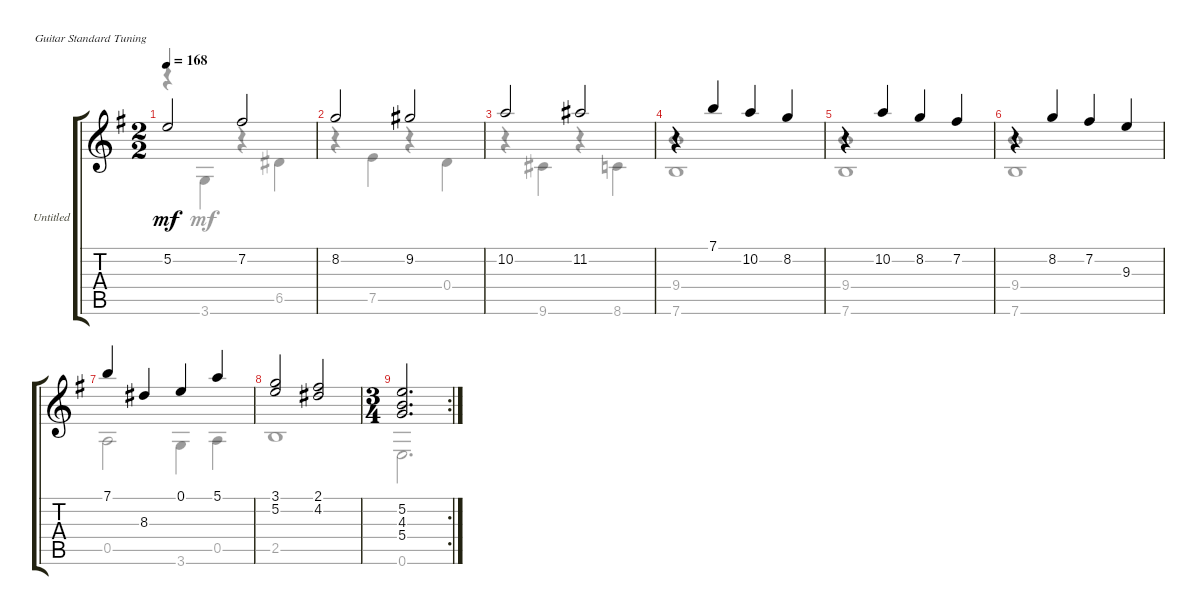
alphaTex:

\bracketExtendMode groupsimilarinstruments
\firstSystemTrackNameOrientation horizontal
\otherSystemsTrackNameOrientation horizontal
\track ("Untitled" "Untitled") {instrument acousticguitarnylon}
\staff {score tabs}
\tuning (E4 B3 G3 D3 A2 E2)
\voice
\ts (2 2)
\tempo 168
\clef g2
\ks eminor
5.2.2{dy mf} 7.2.2 |
8.2.2 9.2.2 |
10.2.2 11.2.2 |
r.4 7.1.4 10.2.4 8.2.4 |
r.4 10.2.4 8.2.4 7.2.4 |
r.4 8.2.4 7.2.4 9.3.4 |
7.1.4 8.3.4 0.1.4 5.1.4 |
(3.1 5.2).2 (2.1 4.2).2 |
\rc 2
\ts (3 4)
(5.2 4.3 5.4).2{d}
\voice
\clef g2
\ottava regular
\simile none
\ks eminor
r.4{dy mf} 3.6.4 r.4 6.5.4 |
r.4 7.5.4 r.4 0.4.4 |
r.4 9.6.4 r.4 8.6.4 |
(9.4 7.6).1 |
(9.4 7.6).1 |
(9.4 7.6).1 |
0.5.2 3.6.4 0.5.4 |
2.5.1 |
0.6.2{d}
